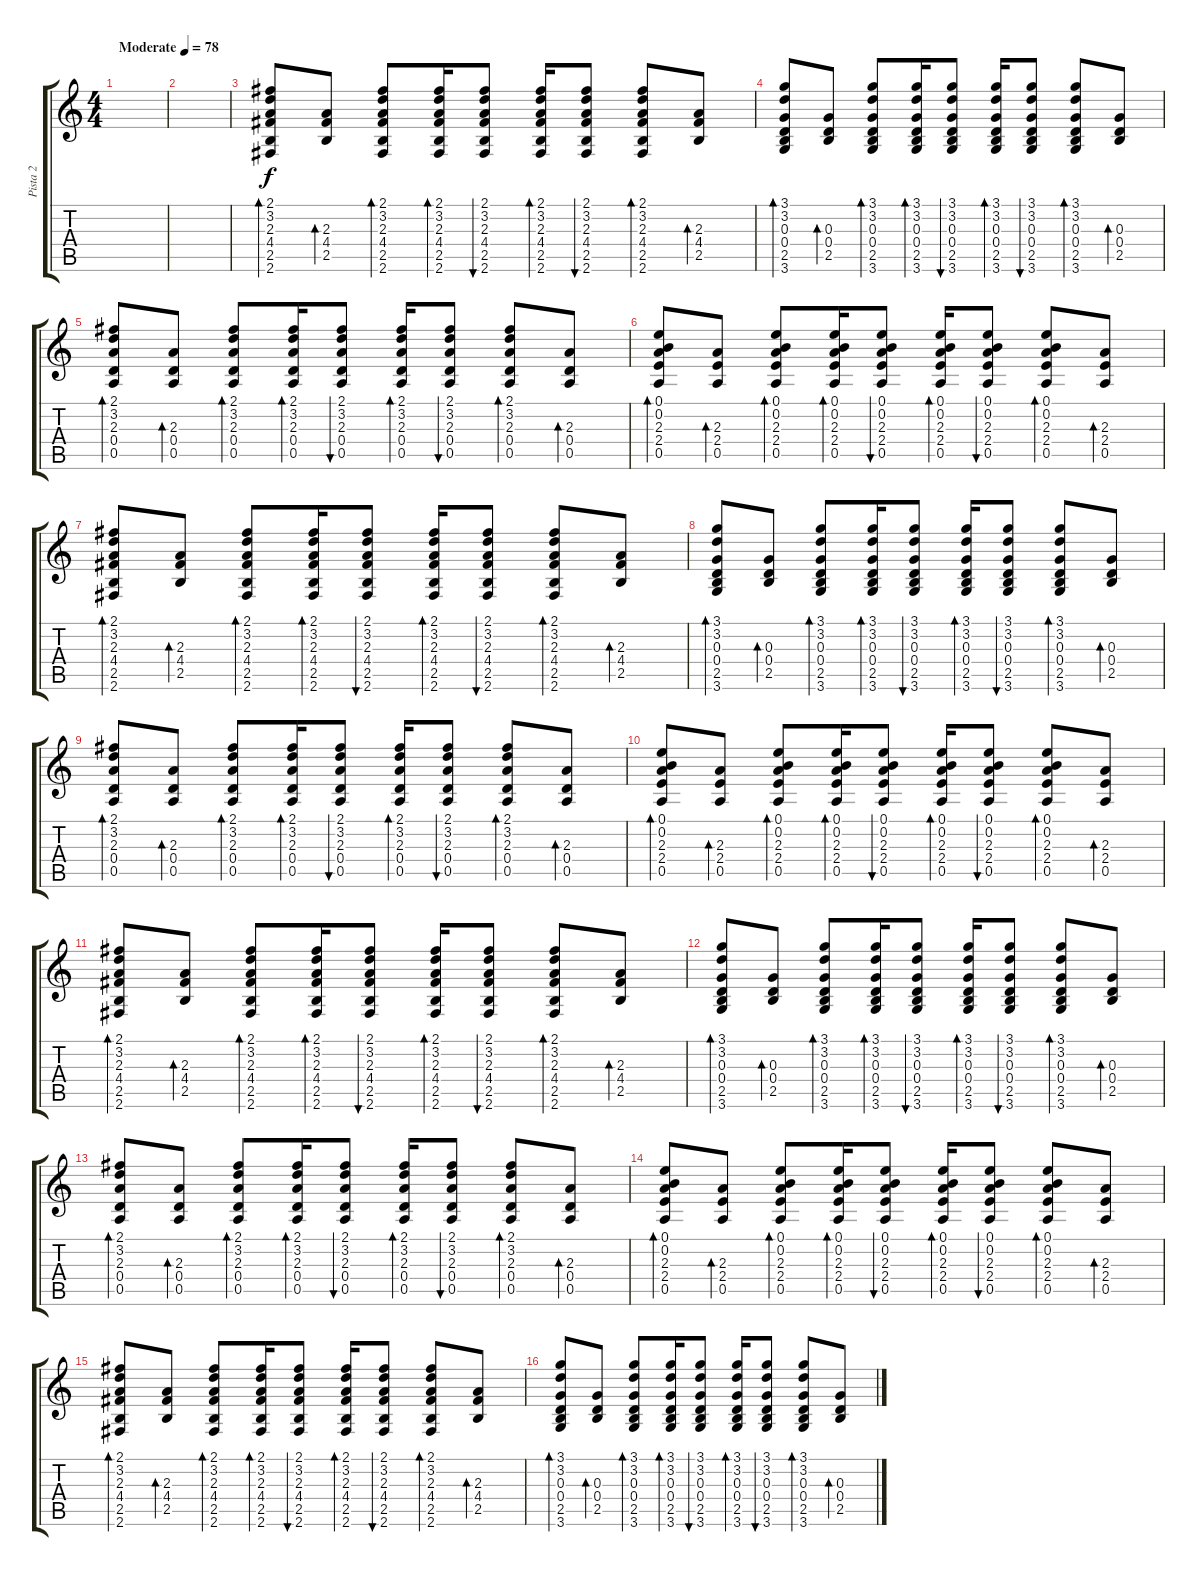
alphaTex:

\track ("Pista 2" "Pista 2") {instrument acousticguitarsteel}
\staff {score tabs}
\tuning (E4 B3 G3 D3 A2 E2) {hide}
\ts (4 4)
\tempo (78 "Moderate")
\clef g2
\ks c
|
|
(2.1 3.2 2.3 4.4 2.5 2.6).8{bd 60} (2.3 4.4 2.5).8{bd 60} (2.1 3.2 2.3 4.4 2.5 2.6).8{bd 60} (2.1 3.2 2.3 4.4 2.5 2.6).16{bd 60} (2.1 3.2 2.3 4.4 2.5 2.6).8{bu 60} (2.1 3.2 2.3 4.4 2.5 2.6).16{bd 60} (2.1 3.2 2.3 4.4 2.5 2.6).8{bu 60} (2.1 3.2 2.3 4.4 2.5 2.6).8{bd 60} (2.3 4.4 2.5).8{bd 60} |
(3.1 3.2 0.3 0.4 2.5 3.6).8{bd 60} (0.3 0.4 2.5).8{bd 60} (3.1 3.2 0.3 0.4 2.5 3.6).8{bd 60} (3.1 3.2 0.3 0.4 2.5 3.6).16{bd 60} (3.1 3.2 0.3 0.4 2.5 3.6).8{bu 60} (3.1 3.2 0.3 0.4 2.5 3.6).16{bd 60} (3.1 3.2 0.3 0.4 2.5 3.6).8{bu 60} (3.1 3.2 0.3 0.4 2.5 3.6).8{bd 60} (0.3 0.4 2.5).8{bd 60} |
(2.1 3.2 2.3 0.4 0.5).8{bd 60} (2.3 0.4 0.5).8{bd 60} (2.1 3.2 2.3 0.4 0.5).8{bd 60} (2.1 3.2 2.3 0.4 0.5).16{bd 60} (2.1 3.2 2.3 0.4 0.5).8{bu 60} (2.1 3.2 2.3 0.4 0.5).16{bd 60} (2.1 3.2 2.3 0.4 0.5).8{bu 60} (2.1 3.2 2.3 0.4 0.5).8{bd 60} (2.3 0.4 0.5).8{bd 60} |
(0.1 0.2 2.3 2.4 0.5).8{bd 60} (2.3 2.4 0.5).8{bd 60} (0.1 0.2 2.3 2.4 0.5).8{bd 60} (0.1 0.2 2.3 2.4 0.5).16{bd 60} (0.1 0.2 2.3 2.4 0.5).8{bu 60} (0.1 0.2 2.3 2.4 0.5).16{bd 60} (0.1 0.2 2.3 2.4 0.5).8{bu 60} (0.1 0.2 2.3 2.4 0.5).8{bd 60} (2.3 2.4 0.5).8{bd 60} |
(2.1 3.2 2.3 4.4 2.5 2.6).8{bd 60} (2.3 4.4 2.5).8{bd 60} (2.1 3.2 2.3 4.4 2.5 2.6).8{bd 60} (2.1 3.2 2.3 4.4 2.5 2.6).16{bd 60} (2.1 3.2 2.3 4.4 2.5 2.6).8{bu 60} (2.1 3.2 2.3 4.4 2.5 2.6).16{bd 60} (2.1 3.2 2.3 4.4 2.5 2.6).8{bu 60} (2.1 3.2 2.3 4.4 2.5 2.6).8{bd 60} (2.3 4.4 2.5).8{bd 60} |
(3.1 3.2 0.3 0.4 2.5 3.6).8{bd 60} (0.3 0.4 2.5).8{bd 60} (3.1 3.2 0.3 0.4 2.5 3.6).8{bd 60} (3.1 3.2 0.3 0.4 2.5 3.6).16{bd 60} (3.1 3.2 0.3 0.4 2.5 3.6).8{bu 60} (3.1 3.2 0.3 0.4 2.5 3.6).16{bd 60} (3.1 3.2 0.3 0.4 2.5 3.6).8{bu 60} (3.1 3.2 0.3 0.4 2.5 3.6).8{bd 60} (0.3 0.4 2.5).8{bd 60} |
(2.1 3.2 2.3 0.4 0.5).8{bd 60} (2.3 0.4 0.5).8{bd 60} (2.1 3.2 2.3 0.4 0.5).8{bd 60} (2.1 3.2 2.3 0.4 0.5).16{bd 60} (2.1 3.2 2.3 0.4 0.5).8{bu 60} (2.1 3.2 2.3 0.4 0.5).16{bd 60} (2.1 3.2 2.3 0.4 0.5).8{bu 60} (2.1 3.2 2.3 0.4 0.5).8{bd 60} (2.3 0.4 0.5).8{bd 60} |
(0.1 0.2 2.3 2.4 0.5).8{bd 60} (2.3 2.4 0.5).8{bd 60} (0.1 0.2 2.3 2.4 0.5).8{bd 60} (0.1 0.2 2.3 2.4 0.5).16{bd 60} (0.1 0.2 2.3 2.4 0.5).8{bu 60} (0.1 0.2 2.3 2.4 0.5).16{bd 60} (0.1 0.2 2.3 2.4 0.5).8{bu 60} (0.1 0.2 2.3 2.4 0.5).8{bd 60} (2.3 2.4 0.5).8{bd 60} |
(2.1 3.2 2.3 4.4 2.5 2.6).8{bd 60} (2.3 4.4 2.5).8{bd 60} (2.1 3.2 2.3 4.4 2.5 2.6).8{bd 60} (2.1 3.2 2.3 4.4 2.5 2.6).16{bd 60} (2.1 3.2 2.3 4.4 2.5 2.6).8{bu 60} (2.1 3.2 2.3 4.4 2.5 2.6).16{bd 60} (2.1 3.2 2.3 4.4 2.5 2.6).8{bu 60} (2.1 3.2 2.3 4.4 2.5 2.6).8{bd 60} (2.3 4.4 2.5).8{bd 60} |
(3.1 3.2 0.3 0.4 2.5 3.6).8{bd 60} (0.3 0.4 2.5).8{bd 60} (3.1 3.2 0.3 0.4 2.5 3.6).8{bd 60} (3.1 3.2 0.3 0.4 2.5 3.6).16{bd 60} (3.1 3.2 0.3 0.4 2.5 3.6).8{bu 60} (3.1 3.2 0.3 0.4 2.5 3.6).16{bd 60} (3.1 3.2 0.3 0.4 2.5 3.6).8{bu 60} (3.1 3.2 0.3 0.4 2.5 3.6).8{bd 60} (0.3 0.4 2.5).8{bd 60} |
(2.1 3.2 2.3 0.4 0.5).8{bd 60} (2.3 0.4 0.5).8{bd 60} (2.1 3.2 2.3 0.4 0.5).8{bd 60} (2.1 3.2 2.3 0.4 0.5).16{bd 60} (2.1 3.2 2.3 0.4 0.5).8{bu 60} (2.1 3.2 2.3 0.4 0.5).16{bd 60} (2.1 3.2 2.3 0.4 0.5).8{bu 60} (2.1 3.2 2.3 0.4 0.5).8{bd 60} (2.3 0.4 0.5).8{bd 60} |
(0.1 0.2 2.3 2.4 0.5).8{bd 60} (2.3 2.4 0.5).8{bd 60} (0.1 0.2 2.3 2.4 0.5).8{bd 60} (0.1 0.2 2.3 2.4 0.5).16{bd 60} (0.1 0.2 2.3 2.4 0.5).8{bu 60} (0.1 0.2 2.3 2.4 0.5).16{bd 60} (0.1 0.2 2.3 2.4 0.5).8{bu 60} (0.1 0.2 2.3 2.4 0.5).8{bd 60} (2.3 2.4 0.5).8{bd 60} |
(2.1 3.2 2.3 4.4 2.5 2.6).8{bd 60} (2.3 4.4 2.5).8{bd 60} (2.1 3.2 2.3 4.4 2.5 2.6).8{bd 60} (2.1 3.2 2.3 4.4 2.5 2.6).16{bd 60} (2.1 3.2 2.3 4.4 2.5 2.6).8{bu 60} (2.1 3.2 2.3 4.4 2.5 2.6).16{bd 60} (2.1 3.2 2.3 4.4 2.5 2.6).8{bu 60} (2.1 3.2 2.3 4.4 2.5 2.6).8{bd 60} (2.3 4.4 2.5).8{bd 60} |
(3.1 3.2 0.3 0.4 2.5 3.6).8{bd 60} (0.3 0.4 2.5).8{bd 60} (3.1 3.2 0.3 0.4 2.5 3.6).8{bd 60} (3.1 3.2 0.3 0.4 2.5 3.6).16{bd 60} (3.1 3.2 0.3 0.4 2.5 3.6).8{bu 60} (3.1 3.2 0.3 0.4 2.5 3.6).16{bd 60} (3.1 3.2 0.3 0.4 2.5 3.6).8{bu 60} (3.1 3.2 0.3 0.4 2.5 3.6).8{bd 60} (0.3 0.4 2.5).8{bd 60}
